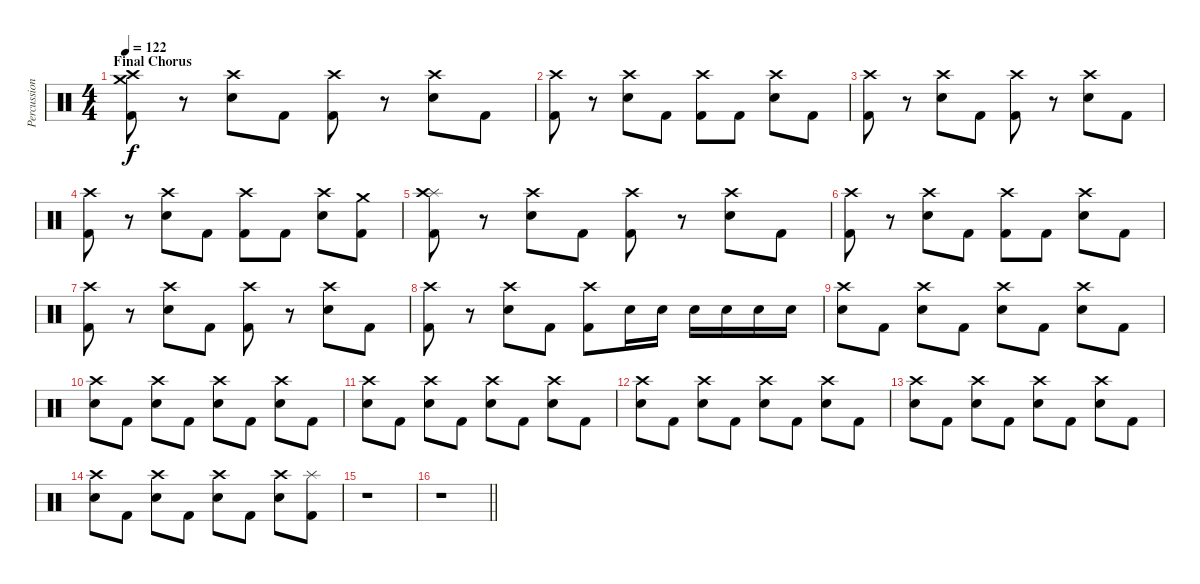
\track ("Percussions" "Percussion") {instrument percussion}
\staff {score}
\articulation defaults
\ts (4 4)
\section ("" "Final Chorus")
\tempo 122
\clef neutral
\ks c
("Crash medium (hit)" "Crash high (hit)" "Kick (hit) 2").8{dy f} r.8 ("Crash high (hit)" "Electric Snare (hit)").8 "Kick (hit) 2".8 ("Crash high (hit)" "Kick (hit) 2").8 r.8 ("Crash high (hit)" "Electric Snare (hit)").8 "Kick (hit) 2".8 |
("Crash high (hit)" "Kick (hit) 2").8 r.8 ("Crash high (hit)" "Electric Snare (hit)").8 "Kick (hit) 2".8 ("Crash high (hit)" "Kick (hit) 2").8 "Kick (hit) 2".8 ("Crash high (hit)" "Electric Snare (hit)").8 "Kick (hit) 2".8 |
("Crash high (hit)" "Kick (hit) 2").8 r.8 ("Crash high (hit)" "Electric Snare (hit)").8 "Kick (hit) 2".8 ("Crash high (hit)" "Kick (hit) 2").8 r.8 ("Crash high (hit)" "Electric Snare (hit)").8 "Kick (hit) 2".8 |
("Crash high (hit)" "Kick (hit) 2").8 r.8 ("Crash high (hit)" "Electric Snare (hit)").8 "Kick (hit) 2".8 ("Crash high (hit)" "Kick (hit) 2").8 "Kick (hit) 2".8 ("Crash high (hit)" "Electric Snare (hit)").8 ("Crash medium (hit)" "Kick (hit) 2").8 |
("Splash (hit)" "Crash high (hit)" "Kick (hit) 2").8 r.8 ("Crash high (hit)" "Electric Snare (hit)").8 "Kick (hit) 2".8 ("Crash high (hit)" "Kick (hit) 2").8 r.8 ("Crash high (hit)" "Electric Snare (hit)").8 "Kick (hit) 2".8 |
("Crash high (hit)" "Kick (hit) 2").8 r.8 ("Crash high (hit)" "Electric Snare (hit)").8 "Kick (hit) 2".8 ("Crash high (hit)" "Kick (hit) 2").8 "Kick (hit) 2".8 ("Crash high (hit)" "Electric Snare (hit)").8 "Kick (hit) 2".8 |
("Crash high (hit)" "Kick (hit) 2").8 r.8 ("Crash high (hit)" "Electric Snare (hit)").8 "Kick (hit) 2".8 ("Crash high (hit)" "Kick (hit) 2").8 r.8 ("Crash high (hit)" "Electric Snare (hit)").8 "Kick (hit) 2".8 |
("Crash high (hit)" "Kick (hit) 2").8 r.8 ("Crash high (hit)" "Electric Snare (hit)").8 "Kick (hit) 2".8 ("Crash high (hit)" "Kick (hit) 2").8 "Electric Snare (hit)".16 "Electric Snare (hit)".16 "Electric Snare (hit)".16 "Electric Snare (hit)".16 "Electric Snare (hit)".16 "Electric Snare (hit)".16 |
("Crash high (hit)" "Electric Snare (hit)").8 "Kick (hit) 2".8 ("Crash high (hit)" "Electric Snare (hit)").8 "Kick (hit) 2".8 ("Crash high (hit)" "Electric Snare (hit)").8 "Kick (hit) 2".8 ("Crash high (hit)" "Electric Snare (hit)").8 "Kick (hit) 2".8 |
("Crash high (hit)" "Electric Snare (hit)").8 "Kick (hit) 2".8 ("Crash high (hit)" "Electric Snare (hit)").8 "Kick (hit) 2".8 ("Crash high (hit)" "Electric Snare (hit)").8 "Kick (hit) 2".8 ("Crash high (hit)" "Electric Snare (hit)").8 "Kick (hit) 2".8 |
("Crash high (hit)" "Electric Snare (hit)").8 "Kick (hit) 2".8 ("Crash high (hit)" "Electric Snare (hit)").8 "Kick (hit) 2".8 ("Crash high (hit)" "Electric Snare (hit)").8 "Kick (hit) 2".8 ("Crash high (hit)" "Electric Snare (hit)").8 "Kick (hit) 2".8 |
("Crash high (hit)" "Electric Snare (hit)").8 "Kick (hit) 2".8 ("Crash high (hit)" "Electric Snare (hit)").8 "Kick (hit) 2".8 ("Crash high (hit)" "Electric Snare (hit)").8 "Kick (hit) 2".8 ("Crash high (hit)" "Electric Snare (hit)").8 "Kick (hit) 2".8 |
("Crash high (hit)" "Electric Snare (hit)").8 "Kick (hit) 2".8 ("Crash high (hit)" "Electric Snare (hit)").8 "Kick (hit) 2".8 ("Crash high (hit)" "Electric Snare (hit)").8 "Kick (hit) 2".8 ("Crash high (hit)" "Electric Snare (hit)").8 "Kick (hit) 2".8 |
("Crash high (hit)" "Electric Snare (hit)").8 "Kick (hit) 2".8 ("Crash high (hit)" "Electric Snare (hit)").8 "Kick (hit) 2".8 ("Crash high (hit)" "Electric Snare (hit)").8 "Kick (hit) 2".8 ("Crash high (hit)" "Electric Snare (hit)").8 ("Splash (hit)" "Kick (hit) 2").8 |
r.1 |
\barLineRight lightlight
r.1
